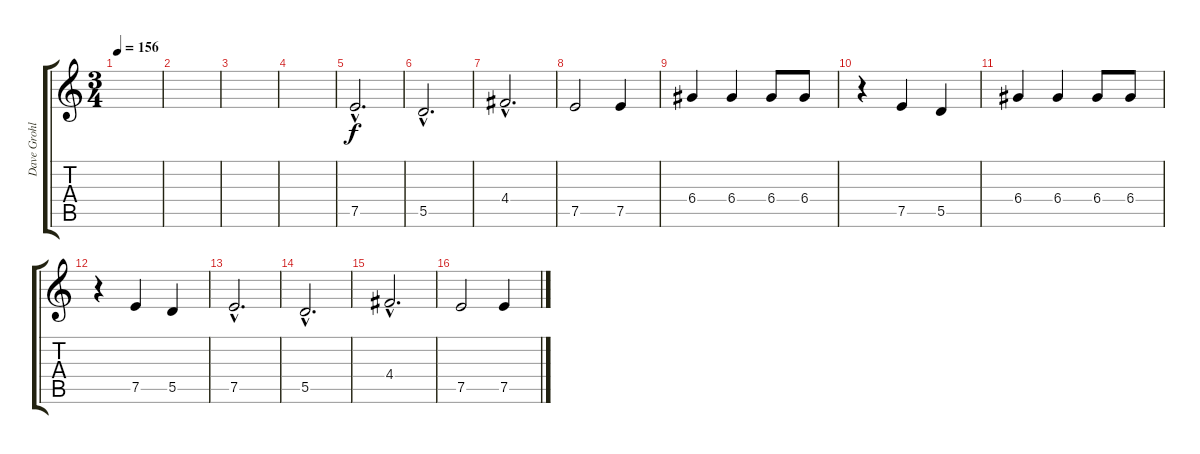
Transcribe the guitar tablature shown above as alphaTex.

\track ("Dave Grohl" "Dave Grohl") {instrument electricguitarjazz}
\staff {score tabs}
\tuning (E4 B3 G3 D3 A2 E2) {hide}
\ts (3 4)
\tempo 156
\clef g2
\ks c
|
|
|
|
7.5{hac}.2{d volume 16} |
5.5{hac}.2{d} |
4.4{hac}.2{d} |
7.5.2 7.5.4 |
6.4.4 6.4.4 6.4.8 6.4.8 |
r.4 7.5.4 5.5.4 |
6.4.4 6.4.4 6.4.8 6.4.8 |
r.4 7.5.4 5.5.4 |
7.5{hac}.2{d} |
5.5{hac}.2{d} |
4.4{hac}.2{d} |
7.5.2 7.5.4
